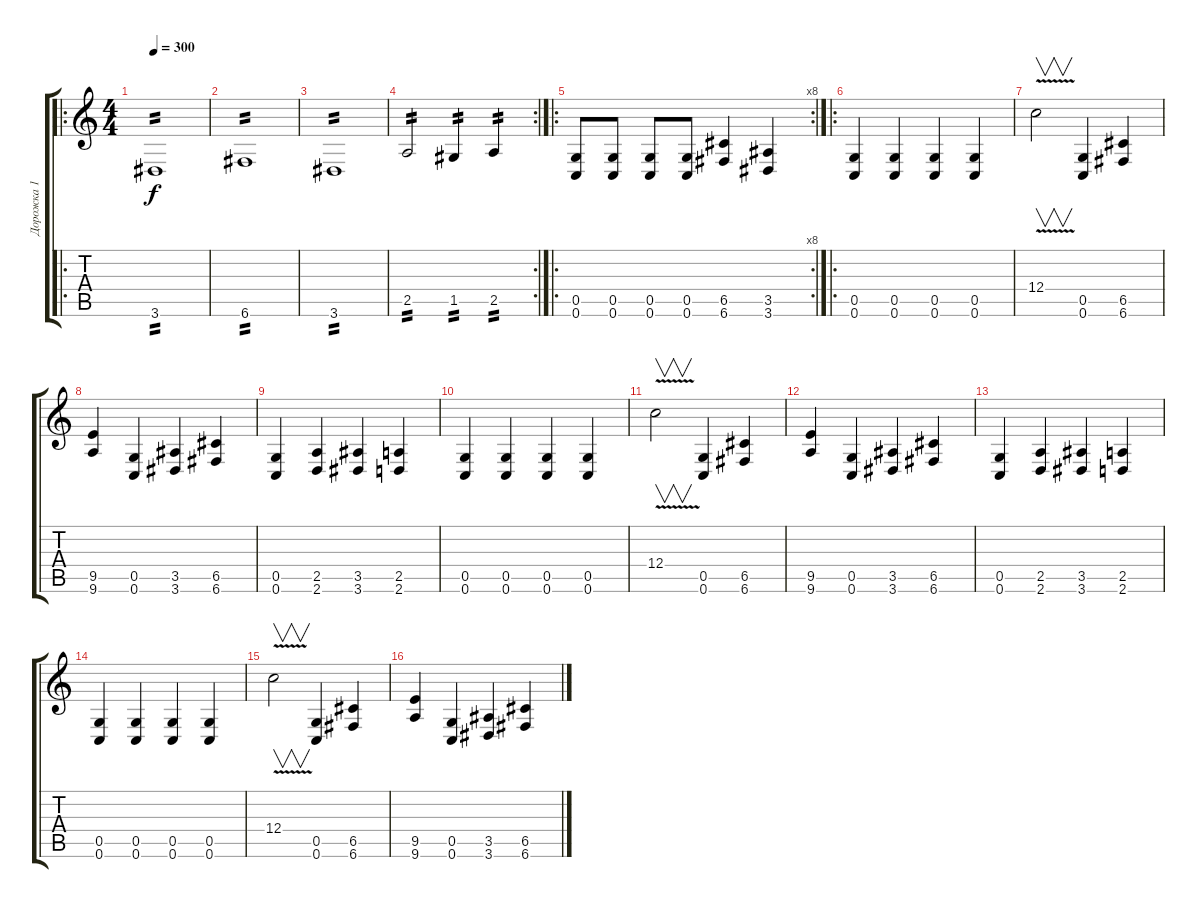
\track ("Дорожка 1" "Дорожка 1") {instrument distortionguitar}
\staff {score tabs}
\tuning (D4 A3 F3 C3 G2 C2) {hide}
\ro
\ts (4 4)
\tempo 300
\clef g2
\ks c
3.6.1{tp 2 dy f} |
6.6.1{tp 2} |
3.6.1{tp 2} |
\rc 2
2.5.2{tp 2} 1.5.4{tp 2} 2.5.4{tp 2} |
\ro
\rc 8
(0.5 0.6).8 (0.5 0.6).8 (0.5 0.6).8 (0.5 0.6).8 (6.5 6.6).4 (3.5 3.6).4 |
\ro
(0.5 0.6).4 (0.5 0.6).4 (0.5 0.6).4 (0.5 0.6).4 |
12.4{v}.2{v} (0.5 0.6).4 (6.5 6.6).4 |
(9.5 9.6).4 (0.5 0.6).4 (3.5 3.6).4 (6.5 6.6).4 |
(0.5 0.6).4 (2.5 2.6).4 (3.5 3.6).4 (2.5 2.6).4 |
(0.5 0.6).4 (0.5 0.6).4 (0.5 0.6).4 (0.5 0.6).4 |
12.4{v}.2{v} (0.5 0.6).4 (6.5 6.6).4 |
(9.5 9.6).4 (0.5 0.6).4 (3.5 3.6).4 (6.5 6.6).4 |
(0.5 0.6).4 (2.5 2.6).4 (3.5 3.6).4 (2.5 2.6).4 |
(0.5 0.6).4 (0.5 0.6).4 (0.5 0.6).4 (0.5 0.6).4 |
12.4{v}.2{v} (0.5 0.6).4 (6.5 6.6).4 |
(9.5 9.6).4 (0.5 0.6).4 (3.5 3.6).4 (6.5 6.6).4
